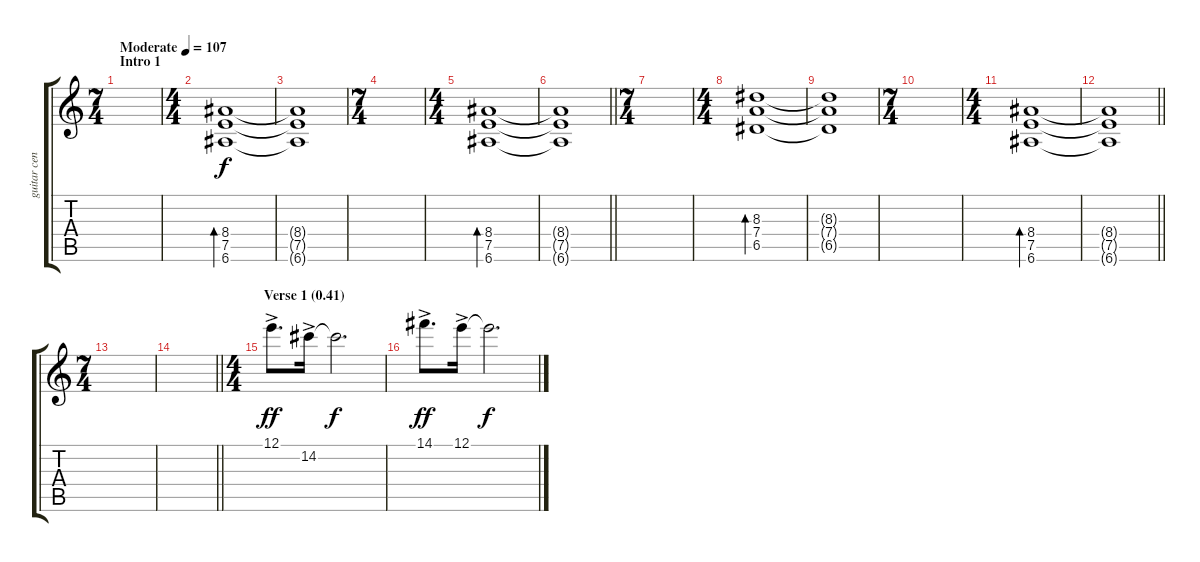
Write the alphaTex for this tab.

\track ("guitar center" "guitar cen") {instrument overdrivenguitar}
\staff {score tabs}
\tuning (E4 B3 G3 D3 A2 E2) {hide}
\ts (7 4)
\section ("" "Intro 1")
\tempo (107 "Moderate")
\clef g2
\ks c
|
\ts (4 4)
(8.4 7.5 6.6).1{bd 30} |
(8.4{t} 7.5{t} 6.6{t}).1 |
\ts (7 4)
|
\ts (4 4)
(8.4 7.5 6.6).1{bd 30} |
\barLineRight lightlight
(8.4{t} 7.5{t} 6.6{t}).1 |
\ts (7 4)
|
\ts (4 4)
(8.3 7.4 6.5).1{bd 30} |
(8.3{t} 7.4{t} 6.5{t}).1 |
\ts (7 4)
|
\ts (4 4)
(8.4 7.5 6.6).1{bd 30} |
\barLineRight lightlight
(8.4{t} 7.5{t} 6.6{t}).1 |
\ts (7 4)
|
\barLineRight lightlight
|
\ts (4 4)
\section ("" "Verse 1 (0.41)")
12.1{ac}.8{d dy ff} 14.2{ac}.16 14.2{t}.2{d dy f} |
14.1{ac}.8{d dy ff} 12.1{ac}.16 12.1{t}.2{d dy f}
